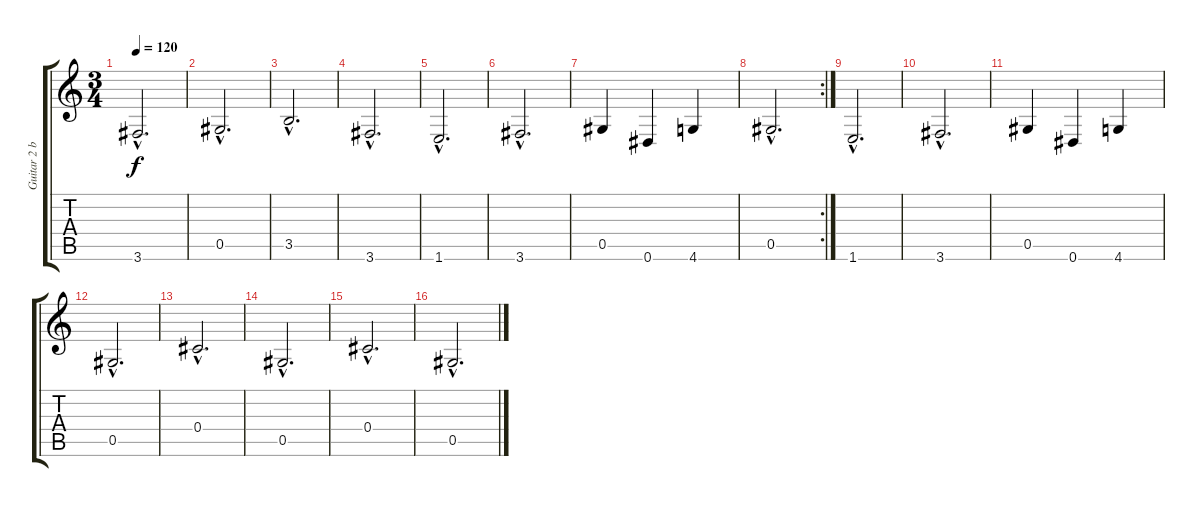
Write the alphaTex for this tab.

\track ("Guitar 2 bass" "Guitar 2 b") {instrument acousticguitarnylon}
\staff {score tabs}
\tuning (Eb4 Bb3 Gb3 Db3 Ab2 Eb2) {hide}
\ts (3 4)
\tempo 120
\clef g2
\ks c
3.6{hac}.2{d dy f} |
0.5{hac}.2{d} |
3.5{hac}.2{d} |
3.6{hac}.2{d} |
1.6{hac}.2{d} |
3.6{hac}.2{d} |
0.5.4 0.6.4 4.6.4 |
\rc 2
0.5{hac}.2{d} |
1.6{hac}.2{d} |
3.6{hac}.2{d} |
0.5.4 0.6.4 4.6.4 |
0.5{hac}.2{d} |
0.4{hac}.2{d} |
0.5{hac}.2{d} |
0.4{hac}.2{d} |
0.5{hac}.2{d}
